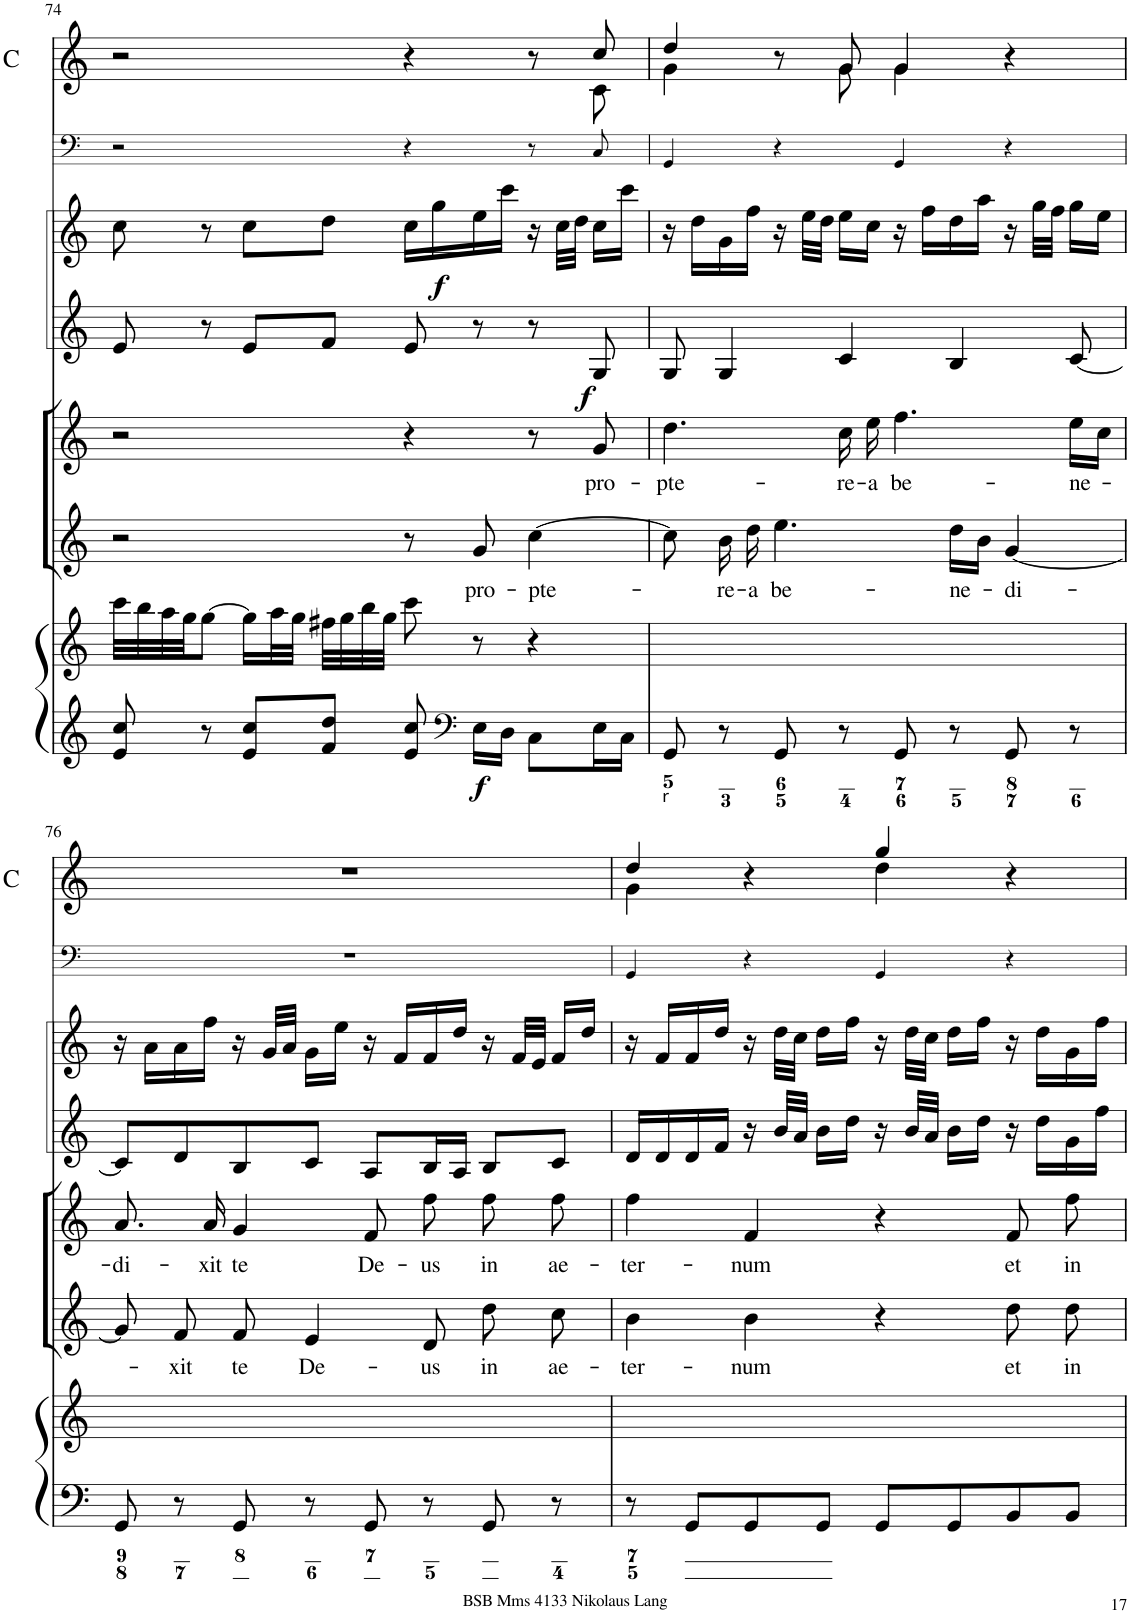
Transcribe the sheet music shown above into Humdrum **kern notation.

**kern	**kern	**dynam	**kern	**text	**kern	**text	**kern	**dynam	**kern	**dynam	**kern	**kern
*part7	*part7	*part7	*part6	*part6	*part5	*part5	*part4	*part4	*part3	*part3	*part2	*part1
*staff8	*staff7	*staff7/8	*staff6	*staff6	*staff5	*staff5	*staff4	*staff4	*staff3	*staff3	*staff2	*staff1
*I"Organo	*	*	*I"Soprano 2	*	*I"Soprano 1	*	*I"Violino 2	*	*I"Violino 1	*	*I"Timpani	*I"Clarini
*	*	*	*	*	*	*	*I'Vln	*	*I'Vln	*	*I'Timp	*I'C
!!LO:PB:g=z
*clefG2	*clefG2	*	*clefG2	*	*clefG2	*	*clefG2	*	*clefG2	*	*clefF4	*clefG2
*k[]	*k[]	*	*k[]	*	*k[]	*	*k[]	*	*k[]	*	*k[]	*k[]
*M4/4	*M4/4	*	*M4/4	*	*M4/4	*	*M4/4	*	*M4/4	*	*M4/4	*M4/4
*met(c)	*met(c)	*	*met(c)	*	*met(c)	*	*met(c)	*	*met(c)	*	*met(c)	*met(c)
=74	=74	=74	=74	=74	=74	=74	=74	=74	=74	=74	=74	=74
*	*	*	*	*	*	*	*	*	*	*	*	*^
8e/ 8cc/	32ccc\LLL	.	2r	.	2r	.	8e/	.	8cc\	.	2r	2r	2..ryy
.	32bb\	.	.	.	.	.	.	.	.	.	.	.	.
.	32aa\	.	.	.	.	.	.	.	.	.	.	.	.
.	32gg\JJ	.	.	.	.	.	.	.	.	.	.	.	.
8r	[8gg\J	.	.	.	.	.	8r	.	8r	.	.	.	.
8e/ 8cc/L	16gg\LL]	.	.	.	.	.	8e/L	.	8cc\L	.	.	.	.
.	32aa\L	.	.	.	.	.	.	.	.	.	.	.	.
.	32gg\JJJ	.	.	.	.	.	.	.	.	.	.	.	.
8f/ 8dd/J	32ff#X\LLL	.	.	.	.	.	8f/J	.	8dd\J	.	.	.	.
.	32gg\	.	.	.	.	.	.	.	.	.	.	.	.
.	32bb\	.	.	.	.	.	.	.	.	.	.	.	.
.	32gg\JJJ	.	.	.	.	.	.	.	.	.	.	.	.
8e/ 8cc/	8ccc\	.	8r	.	4r	.	8e/	.	16cc\LL	.	4r	4r	.
!	!	!	!	!	!	!	!	!	!	!LO:DY:b	!	!	!
.	.	.	.	.	.	.	.	.	16gg\	f	.	.	.
*clefF4	*	*	*	*	*	*	*	*	*	*	*	*	*
!	!	!LO:DY:b=2	!	!LO:LY:b	!	!	!	!	!	!	!	!	!
16E\LL	8r	f	8g/	pro-	.	.	8r	.	16ee\	.	.	.	.
16D\JJ	.	.	.	.	.	.	.	.	16ccc\JJ	.	.	.	.
!	!	!	!	!LO:LY:b	!	!	!	!	!	!	!	!	!
8C\L	4r	.	[4cc\	-pte-	8r	.	8r	.	16r	.	8r	8r	.
.	.	.	.	.	.	.	.	.	32cc\LLL	.	.	.	.
.	.	.	.	.	.	.	.	.	32dd\JJJ	.	.	.	.
!	!	!	!	!	!	!LO:LY:b	!	!LO:DY:b	!	!	!	!	!
16E\L	.	.	.	.	8g/	pro-	8G/	f	16cc\LL	.	8C/	8cc/	8c\
16C\JJ	.	.	.	.	.	.	.	.	16ccc\JJ	.	.	.	.
=75	=75	=75	=75	=75	=75	=75	=75	=75	=75	=75	=75	=75	=75
!	!	!	!	!	!	!LO:LY:b	!	!	!	!	!	!	!
8GG/	1ryy	.	8cc\]	.	4.dd\	-pte-	8G/	.	16r	.	4GG/	4dd/	4g\
.	.	.	.	.	.	.	.	.	16dd\LL	.	.	.	.
!	!	!	!	!LO:LY:b	!	!	!	!	!	!	!	!	!
8r	.	.	16b\	-re-	.	.	4G/	.	16g\	.	.	.	.
!	!	!	!	!LO:LY:b	!	!	!	!	!	!	!	!	!
.	.	.	16dd\	-a	.	.	.	.	16ff\JJ	.	.	.	.
!	!	!	!	!LO:LY:b	!	!	!	!	!	!	!	!	!
8GG/	.	.	4.ee\	be-	.	.	.	.	16r	.	4r	8r	8ryy
.	.	.	.	.	.	.	.	.	32ee\LLL	.	.	.	.
.	.	.	.	.	.	.	.	.	32dd\JJJ	.	.	.	.
!	!	!	!	!	!	!LO:LY:b	!	!	!	!	!	!	!
8r	.	.	.	.	16cc\	-re-	4c/	.	16ee\LL	.	.	8g/	8g\
!	!	!	!	!	!	!LO:LY:b	!	!	!	!	!	!	!
.	.	.	.	.	16ee\	-a	.	.	16cc\JJ	.	.	.	.
!	!	!	!	!	!	!LO:LY:b	!	!	!	!	!	!	!
8GG/	.	.	.	.	4.ff\	be-	.	.	16r	.	4GG/	4g/	4g\
.	.	.	.	.	.	.	.	.	16ff\LL	.	.	.	.
!	!	!	!	!LO:LY:b	!	!	!	!	!	!	!	!	!
8r	.	.	16dd\LL	-ne-	.	.	4B/	.	16dd\	.	.	.	.
.	.	.	16b\JJ	.	.	.	.	.	16aa\JJ	.	.	.	.
!	!	!	!	!LO:LY:b	!	!	!	!	!	!	!	!	!
8GG/	.	.	[4g/	-di-	.	.	.	.	16r	.	4r	4r	4ryy
.	.	.	.	.	.	.	.	.	32gg\LLL	.	.	.	.
.	.	.	.	.	.	.	.	.	32ff\JJJ	.	.	.	.
!	!	!	!	!	!	!LO:LY:b	!	!	!	!	!	!	!
8r	.	.	.	.	16ee\LL	-ne-	[8c/	.	16gg\LL	.	.	.	.
.	.	.	.	.	16cc\JJ	.	.	.	16ee\JJ	.	.	.	.
*	*	*	*	*	*	*	*	*	*	*	*	*v	*v
!!LO:LB:g=z
=76	=76	=76	=76	=76	=76	=76	=76	=76	=76	=76	=76	=76
!	!	!	!	!	!	!LO:LY:b	!	!	!	!	!	!
8GG/	1ryy	.	8g/]	.	8.a/	-di-	8c/L]	.	16r	.	1r	1r
.	.	.	.	.	.	.	.	.	16a\LL	.	.	.
!	!	!	!	!LO:LY:b	!	!	!	!	!	!	!	!
8r	.	.	8f/	-xit	.	.	8d/	.	16a\	.	.	.
!	!	!	!	!	!	!LO:LY:b	!	!	!	!	!	!
.	.	.	.	.	16a/	-xit	.	.	16ff\JJ	.	.	.
!	!	!	!	!LO:LY:b	!	!LO:LY:b	!	!	!	!	!	!
8GG/	.	.	8f/	te	4g/	te	8B/	.	16r	.	.	.
.	.	.	.	.	.	.	.	.	32g/LLL	.	.	.
.	.	.	.	.	.	.	.	.	32a/JJJ	.	.	.
!	!	!	!	!LO:LY:b	!	!	!	!	!	!	!	!
8r	.	.	4e/	De-	.	.	8c/J	.	16g\LL	.	.	.
.	.	.	.	.	.	.	.	.	16ee\JJ	.	.	.
!	!	!	!	!	!	!LO:LY:b	!	!	!	!	!	!
8GG/	.	.	.	.	8f/	De-	8A/L	.	16r	.	.	.
.	.	.	.	.	.	.	.	.	16f/LL	.	.	.
!	!	!	!	!LO:LY:b	!	!LO:LY:b	!	!	!	!	!	!
8r	.	.	8d/	-us	8ff\	-us	16B/L	.	16f/	.	.	.
.	.	.	.	.	.	.	16A/JJ	.	16dd/JJ	.	.	.
!	!	!	!	!LO:LY:b	!	!LO:LY:b	!	!	!	!	!	!
8GG/	.	.	8dd\	in	8ff\	in	8B/L	.	16r	.	.	.
.	.	.	.	.	.	.	.	.	32f/LLL	.	.	.
.	.	.	.	.	.	.	.	.	32e/JJJ	.	.	.
!	!	!	!	!LO:LY:b	!	!LO:LY:b	!	!	!	!	!	!
8r	.	.	8cc\	ae-	8ff\	ae-	8c/J	.	16f/LL	.	.	.
.	.	.	.	.	.	.	.	.	16dd/JJ	.	.	.
=77	=77	=77	=77	=77	=77	=77	=77	=77	=77	=77	=77	=77
!	!	!	!	!LO:LY:b	!	!LO:LY:b	!	!	!	!	!	!
*	*	*	*	*	*	*	*	*	*	*	*	*^
8r	1ryy	.	4b\	-ter-	4ff\	-ter-	16d/LL	.	16r	.	4GG/	4dd/	4g\
.	.	.	.	.	.	.	16d/	.	16f/LL	.	.	.	.
8GG/L	.	.	.	.	.	.	16d/	.	16f/	.	.	.	.
.	.	.	.	.	.	.	16f/JJ	.	16dd/JJ	.	.	.	.
!	!	!	!	!LO:LY:b	!	!LO:LY:b	!	!	!	!	!	!	!
8GG/	.	.	4b\	-num	4f/	-num	16r	.	16r	.	4r	4r	4ryy
.	.	.	.	.	.	.	32b/LLL	.	32dd\LLL	.	.	.	.
.	.	.	.	.	.	.	32a/JJJ	.	32cc\JJJ	.	.	.	.
8GG/J	.	.	.	.	.	.	16b\LL	.	16dd\LL	.	.	.	.
.	.	.	.	.	.	.	16dd\JJ	.	16ff\JJ	.	.	.	.
8GG/L	.	.	4r	.	4r	.	16r	.	16r	.	4GG/	4gg/	4dd\
.	.	.	.	.	.	.	32b/LLL	.	32dd\LLL	.	.	.	.
.	.	.	.	.	.	.	32a/JJJ	.	32cc\JJJ	.	.	.	.
8GG/	.	.	.	.	.	.	16b\LL	.	16dd\LL	.	.	.	.
.	.	.	.	.	.	.	16dd\JJ	.	16ff\JJ	.	.	.	.
!	!	!	!	!LO:LY:b	!	!LO:LY:b	!	!	!	!	!	!	!
8BB/	.	.	8dd\	et	8f/	et	16r	.	16r	.	4r	4r	4ryy
.	.	.	.	.	.	.	16dd\LL	.	16dd\LL	.	.	.	.
!	!	!	!	!LO:LY:b	!	!LO:LY:b	!	!	!	!	!	!	!
8BB/J	.	.	8dd\	in	8ff\	in	16g\	.	16g\	.	.	.	.
.	.	.	.	.	.	.	16ff\JJ	.	16ff\JJ	.	.	.	.
*	*	*	*	*	*	*	*	*	*	*	*	*v	*v
=	=	=	=	=	=	=	=	=	=	=	=	=
*-	*-	*-	*-	*-	*-	*-	*-	*-	*-	*-	*-	*-
